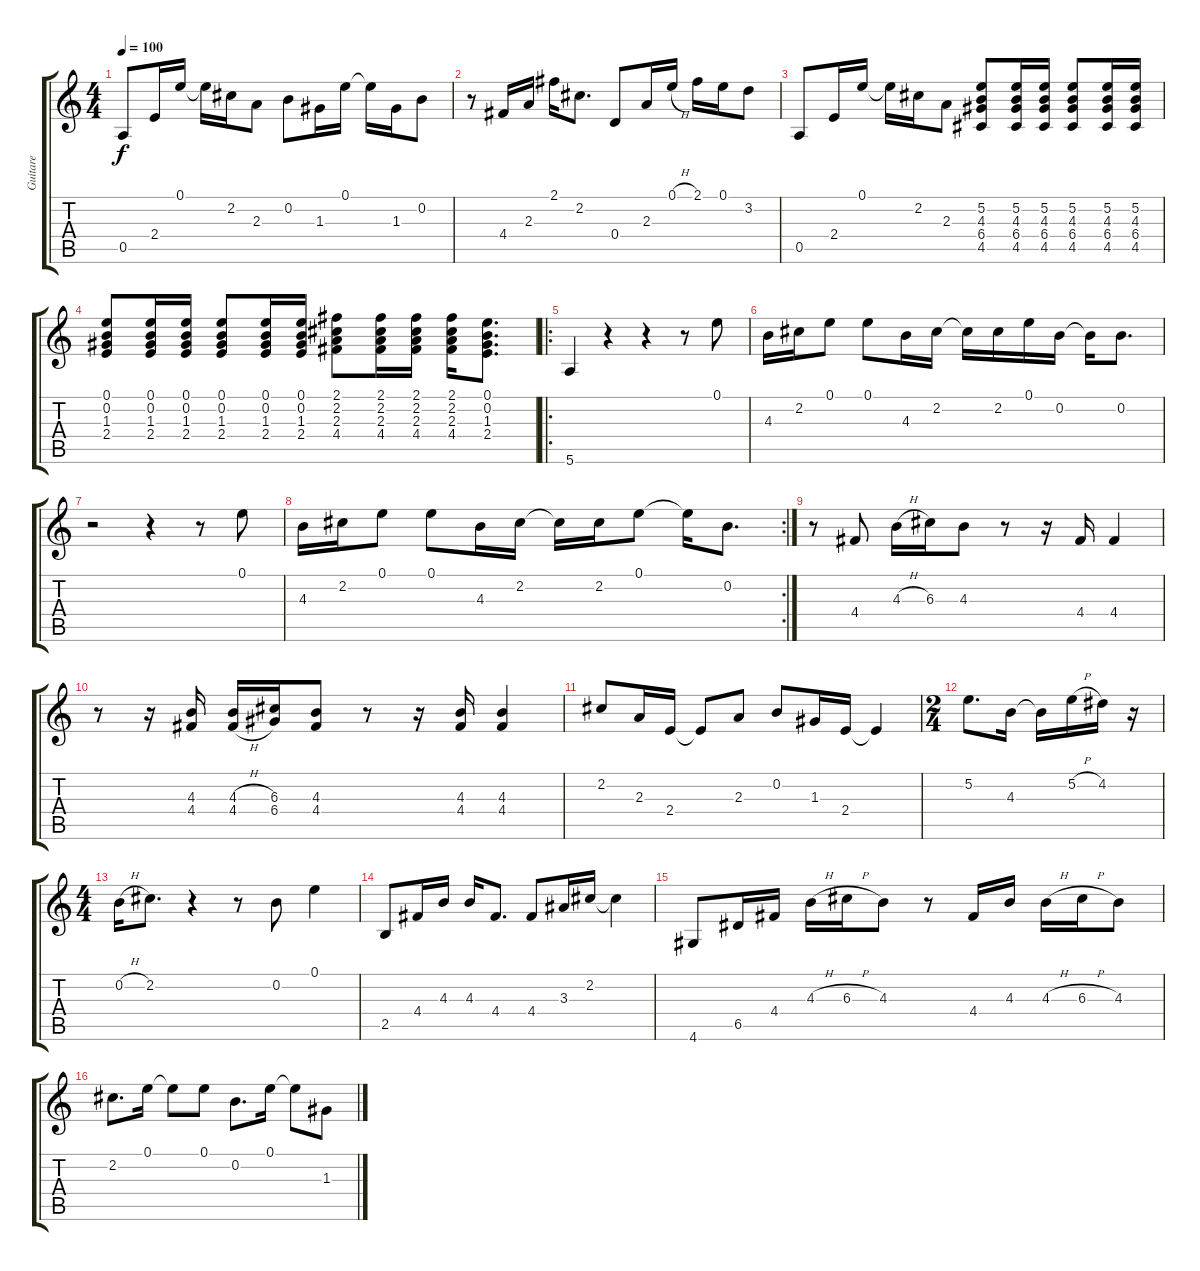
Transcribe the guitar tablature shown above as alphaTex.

\track ("Guitare" "Guitare") {instrument electricguitarclean}
\staff {score tabs}
\tuning (E4 B3 G3 D3 A2 E2) {hide}
\ts (4 4)
\tempo 100
\clef g2
\ks c
0.5.8{dy f} 2.4.16 0.1.16 0.1{t}.16 2.2.16 2.3.8 0.2.8 1.3.16 0.1.16 0.1{t}.16 1.3.16 0.2.8 |
r.8 4.4.16 2.3.16 2.1.16 2.2.8{d} 0.4.8 2.3.16 0.1{h}.16 2.1.16 0.1.16 3.2.8 |
0.5.8 2.4.16 0.1.16 0.1{t}.16 2.2.16 2.3.8 (5.2 4.3 6.4 4.5).8 (5.2 4.3 6.4 4.5).16 (5.2 4.3 6.4 4.5).16 (5.2 4.3 6.4 4.5).8 (5.2 4.3 6.4 4.5).16 (5.2 4.3 6.4 4.5).16 |
(0.1 0.2 1.3 2.4).8 (0.1 0.2 1.3 2.4).16 (0.1 0.2 1.3 2.4).16 (0.1 0.2 1.3 2.4).8 (0.1 0.2 1.3 2.4).16 (0.1 0.2 1.3 2.4).16 (2.1 2.2 2.3 4.4).8 (2.1 2.2 2.3 4.4).16 (2.1 2.2 2.3 4.4).16 (2.1 2.2 2.3 4.4).16 (0.1 0.2 1.3 2.4).8{d} |
\ro
5.6.4 r.4 r.4 r.8 0.1.8 |
4.3.16 2.2.16 0.1.8 0.1.8 4.3.16 2.2.16 2.2{t}.16 2.2.16 0.1.16 0.2.16 0.2{t}.16 0.2.8{d} |
r.2 r.4 r.8 0.1.8 |
\rc 2
4.3.16 2.2.16 0.1.8 0.1.8 4.3.16 2.2.16 2.2{t}.16 2.2.16 0.1.8 0.1{t}.16 0.2.8{d} |
r.8 4.4.8 4.3{h}.16 6.3.16 4.3.8 r.8 r.16 4.4.16 4.4.4 |
r.8 r.16 (4.3 4.4).16 (4.3{h} 4.4{h}).16 (6.3 6.4).16 (4.3 4.4).8 r.8 r.16 (4.3 4.4).16 (4.3 4.4).4 |
2.2.8 2.3.16 2.4.16 2.4{t}.8 2.3.8 0.2.8 1.3.16 2.4.16 2.4{t}.4 |
\ts (2 4)
5.2.8{d} 4.3.16 4.3{t}.16 5.2{h}.16 4.2.16 r.16 |
\ts (4 4)
0.2{h}.16 2.2.8{d} r.4 r.8 0.2.8 0.1.4 |
2.5.8 4.4.16 4.3.16 4.3.16 4.4.8{d} 4.4.8 3.3.16 2.2.16 2.2{t}.4 |
4.6.8 6.5.16 4.4.16 4.3{h}.16 6.3{h}.16 4.3.8 r.8 4.4.16 4.3.16 4.3{h}.16 6.3{h}.16 4.3.8 |
2.2.8{d} 0.1.16 0.1{t}.8 0.1.8 0.2.8{d} 0.1.16 0.1{t}.8 1.3.8
